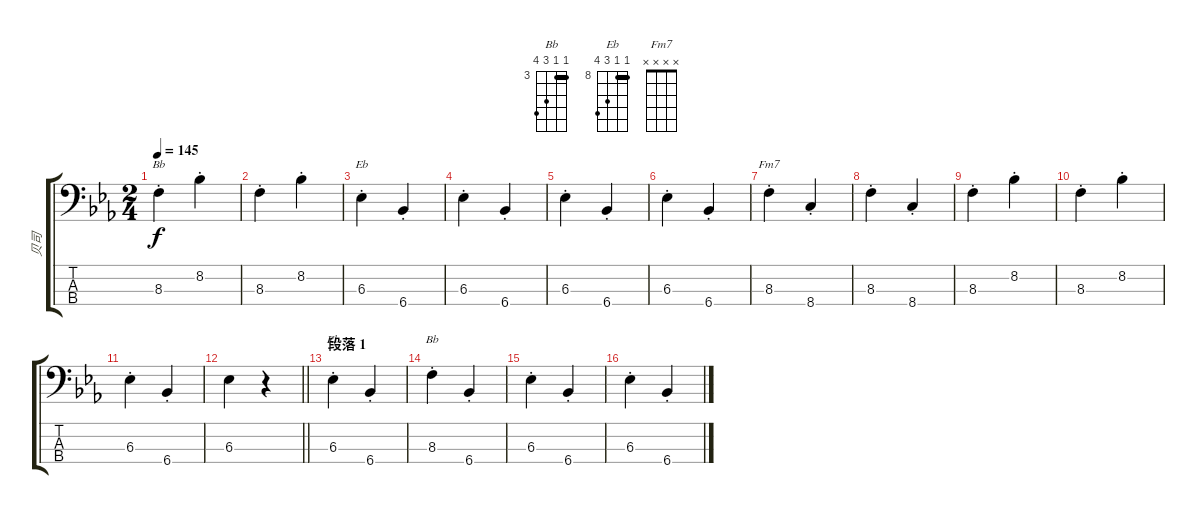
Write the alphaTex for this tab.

\track ("贝司" "贝司") {instrument fretlessbass}
\staff {score tabs}
\tuning (G2 D2 A1 E1) {hide}
\chord ("Bb" x x x x)
\chord ("Eb" x x x x)
\chord ("Fm7" x x x x)
\chord ("Eb" 8 8 10 11) {firstfret 8 barre 8}
\chord ("Bb" 3 3 5 6) {firstfret 3 barre 3}
\ts (2 4)
\tempo 145
\clef f4
\ks eb
8.3{st}.4{ch "Bb" dy f} 8.2{st}.4 |
8.3{st}.4 8.2{st}.4 |
6.3{st}.4{ch "Eb"} 6.4{st}.4 |
6.3{st}.4 6.4{st}.4 |
6.3{st}.4 6.4{st}.4 |
6.3{st}.4 6.4{st}.4 |
8.3{st}.4{ch "Fm7"} 8.4{st}.4 |
8.3{st}.4 8.4{st}.4 |
8.3{st}.4 8.2{st}.4 |
8.3{st}.4 8.2{st}.4 |
6.3{st}.4 6.4{st}.4 |
\barLineRight lightlight
6.3.4 r.4 |
\section ("" "段落 1")
6.3{st}.4{ch "Eb"} 6.4{st}.4 |
8.3{st}.4{ch "Bb"} 6.4{st}.4 |
6.3{st}.4 6.4{st}.4 |
6.3{st}.4 6.4{st}.4
